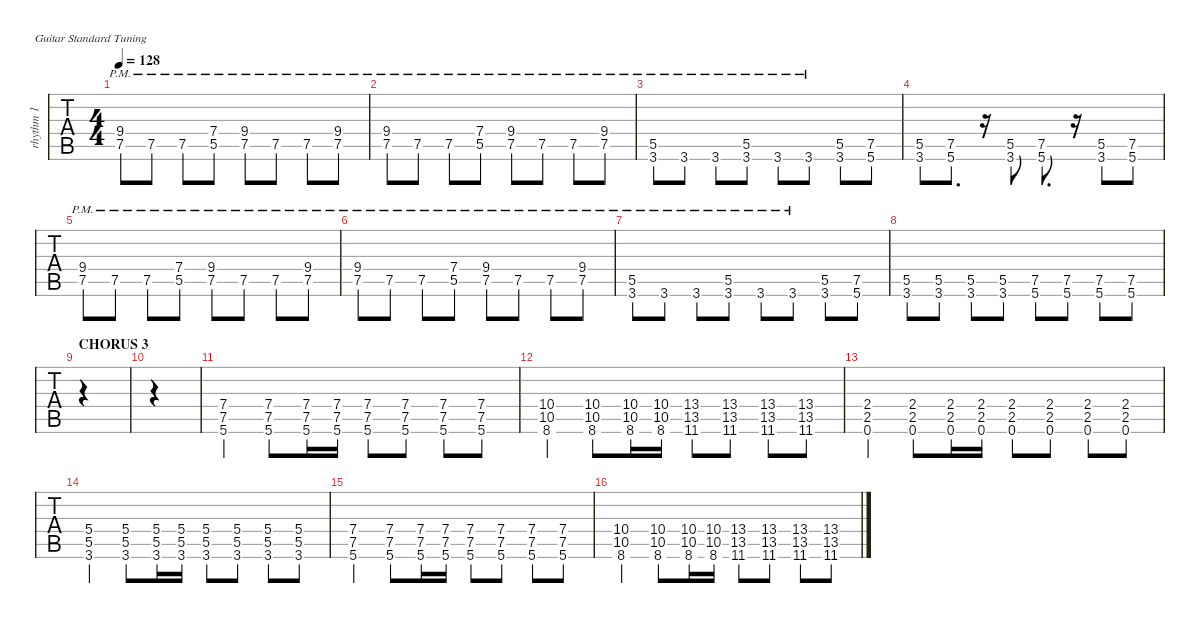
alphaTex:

\defaultSystemsLayout 4
\hideDynamics
\bracketExtendMode nobrackets
\track ("Rhythm 1" "rhythm 1") {instrument distortionguitar}
\staff {tabs}
\tuning (E4 B3 G3 D3 A2 E2)
\ts (4 4)
\tempo 128
\clef g2
\ks c
(7.5{pm} 9.4).8{dy mf} 7.5{pm}.8 7.5{pm}.8 (5.5{pm} 7.4).8 (7.5{pm} 9.4).8 7.5{pm}.8 7.5{pm}.8 (7.5{pm} 9.4).8 |
(7.5{pm} 9.4).8 7.5{pm}.8 7.5{pm}.8 (5.5{pm} 7.4).8 (7.5{pm} 9.4).8 7.5{pm}.8 7.5{pm}.8 (7.5{pm} 9.4).8 |
(5.5 3.6{pm}).8 3.6{pm}.8 3.6{pm}.8 (5.5 3.6{pm}).8 3.6{pm}.8 3.6{pm}.8 (5.5 3.6).8 (5.6 7.5).8 |
(3.6 5.5).8 (5.6 7.5).8{d} r.16 (3.6 5.5).8 (5.6 7.5).8{d} r.16 (3.6 5.5).8 (5.6 7.5).8 |
(7.5{pm} 9.4).8 7.5{pm}.8 7.5{pm}.8 (5.5{pm} 7.4).8 (7.5{pm} 9.4).8 7.5{pm}.8 7.5{pm}.8 (7.5{pm} 9.4).8 |
(7.5{pm} 9.4).8 7.5{pm}.8 7.5{pm}.8 (5.5{pm} 7.4).8 (7.5{pm} 9.4).8 7.5{pm}.8 7.5{pm}.8 (7.5{pm} 9.4).8 |
(5.5 3.6{pm}).8 3.6{pm}.8 3.6{pm}.8 (5.5 3.6{pm}).8 3.6{pm}.8 3.6{pm}.8 (5.5 3.6).8 (5.6 7.5).8 |
(3.6 5.5).8 (3.6 5.5).8 (3.6 5.5).8 (3.6 5.5).8 (5.6 7.5).8 (5.6 7.5).8 (5.6 7.5).8 (5.6 7.5).8 |
\section ("" "CHORUS 3")
|
|
(5.6 7.5 7.4).4 (5.6 7.5 7.4).8 (5.6 7.5 7.4).16 (5.6 7.5 7.4).16 (5.6 7.5 7.4).8 (5.6 7.5 7.4).8 (5.6 7.5 7.4).8 (5.6 7.5 7.4).8 |
(8.6 10.5 10.4).4 (8.6 10.5 10.4).8 (8.6 10.5 10.4).16 (8.6 10.5 10.4).16 (11.6{acc #} 13.5{acc #} 13.4{acc #}).8 (11.6{acc #} 13.5{acc #} 13.4{acc #}).8 (11.6{acc #} 13.5{acc #} 13.4{acc #}).8 (11.6{acc #} 13.5{acc #} 13.4{acc #}).8 |
(0.6 2.5 2.4).4 (0.6 2.5 2.4).8 (0.6 2.5 2.4).16 (0.6 2.5 2.4).16 (0.6 2.5 2.4).8 (0.6 2.5 2.4).8 (0.6 2.5 2.4).8 (0.6 2.5 2.4).8 |
(3.6 5.5 5.4).4 (3.6 5.5 5.4).8 (3.6 5.5 5.4).16 (3.6 5.5 5.4).16 (3.6 5.5 5.4).8 (3.6 5.5 5.4).8 (3.6 5.5 5.4).8 (3.6 5.5 5.4).8 |
(5.6 7.5 7.4).4 (5.6 7.5 7.4).8 (5.6 7.5 7.4).16 (5.6 7.5 7.4).16 (5.6 7.5 7.4).8 (5.6 7.5 7.4).8 (5.6 7.5 7.4).8 (5.6 7.5 7.4).8 |
(8.6 10.5 10.4).4 (8.6 10.5 10.4).8 (8.6 10.5 10.4).16 (8.6 10.5 10.4).16 (11.6{acc #} 13.5{acc #} 13.4{acc #}).8 (11.6{acc #} 13.5{acc #} 13.4{acc #}).8 (11.6{acc #} 13.5{acc #} 13.4{acc #}).8 (11.6{acc #} 13.5{acc #} 13.4{acc #}).8
